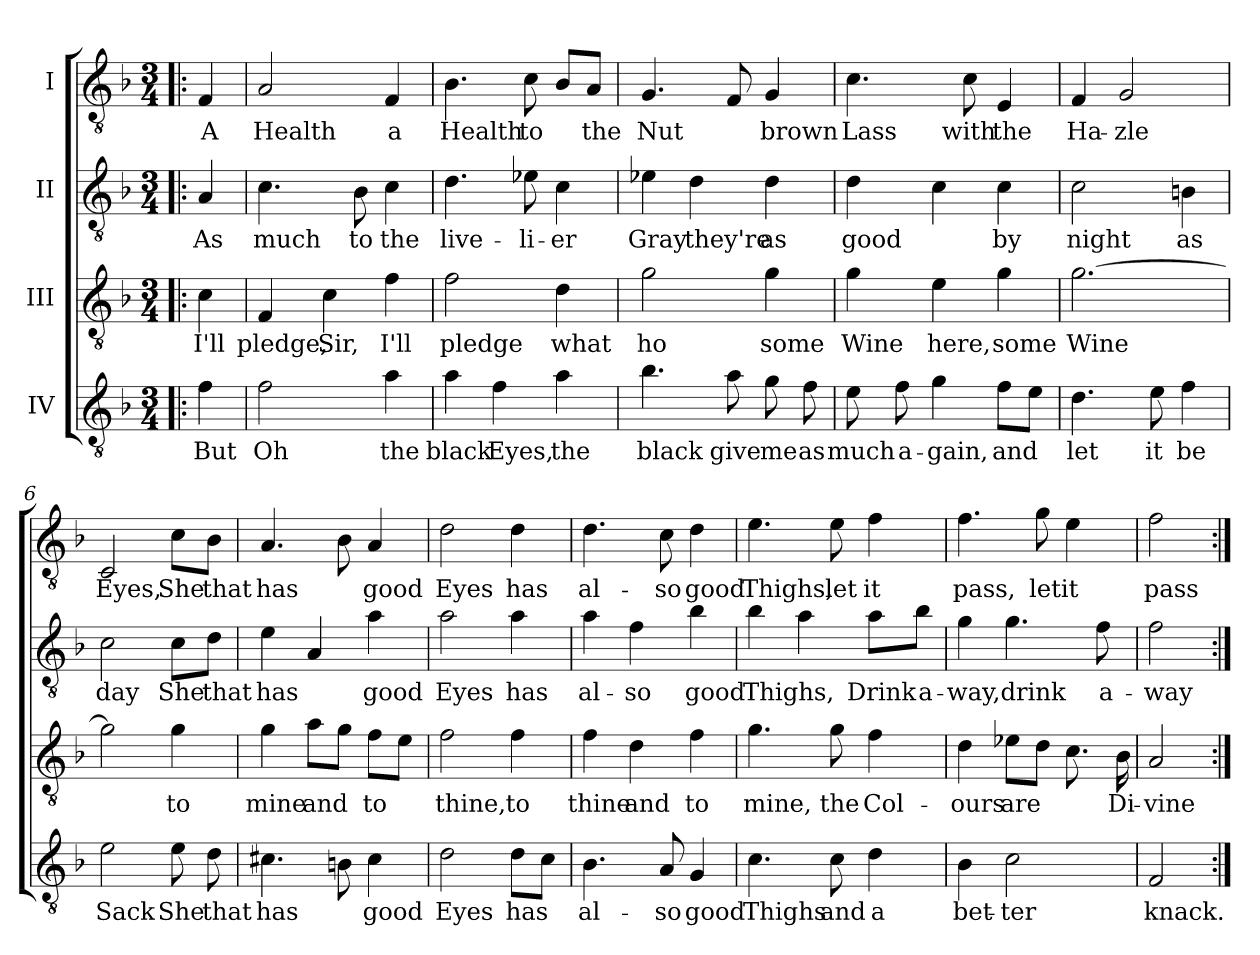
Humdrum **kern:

**kern	**text	**kern	**text	**kern	**text	**kern	**text
*part4	*part4	*part3	*part3	*part2	*part2	*part1	*part1
*staff4	*staff4	*staff3	*staff3	*staff2	*staff2	*staff1	*staff1
*I"IV	*	*I"III	*	*I"II	*	*I"I	*
*clefGv2	*	*clefGv2	*	*clefGv2	*	*clefGv2	*
*k[b-]	*	*k[b-]	*	*k[b-]	*	*k[b-]	*
*M3/4	*	*M3/4	*	*M3/4	*	*M3/4	*
=!|:	=!|:	=!|:	=!|:	=!|:	=!|:	=!|:	=!|:
4f\	But	4c\	I'll	4A/	As	4F/	A
=1	=1	=1	=1	=1	=1	=1	=1
2f\	Oh	4F/	pledge,	4.c\	much	2A/	Health
.	.	4c\	Sir,	.	.	.	.
.	.	.	.	8B-\	to	.	.
4a\	the	4f\	I'll	4c\	the	4F/	a
=2	=2	=2	=2	=2	=2	=2	=2
4a\	black	2f\	pledge	4.d\	live-	4.B-\	Health
4f\	Eyes,	.	.	.	.	.	.
.	.	.	.	8e-X\	-li-	8c\	to
4a\	the	4d\	what	4c\	-er	8B-/L	.
.	.	.	.	.	.	8A/J	the
=3	=3	=3	=3	=3	=3	=3	=3
4.b-\	black	2g\	ho	4e-X\	Gray	4.G/	Nut
.	.	.	.	4d\	they're	.	.
8a\	give	.	.	.	.	8F/	.
8g\	me	4g\	some	4d\	as	4G/	brown
8f\	as	.	.	.	.	.	.
!!LO:LB:g=z
=4	=4	=4	=4	=4	=4	=4	=4
8e\	much	4g\	Wine	4d\	good	4.c\	Lass
8f\	a-	.	.	.	.	.	.
4g\	-gain,	4e\	here,	4c\	.	.	.
.	.	.	.	.	.	8c\	with
8f\L	and	4g\	some	4c\	by	4E/	the
8e\J	.	.	.	.	.	.	.
=5	=5	=5	=5	=5	=5	=5	=5
4.d\	let	[2.g\	Wine	2c\	night	4F/	Ha-
.	.	.	.	.	.	2G/	-zle
8e\	it	.	.	.	.	.	.
4f\	be	.	.	4Bn\	as	.	.
=6	=6	=6	=6	=6	=6	=6	=6
2e\	Sack	2g\]	.	2c\	day	2C/	Eyes,
8e\	She	4g\	to	8c\L	She	8c\L	She
8d\	that	.	.	8d\J	that	8B-\J	that
=7	=7	=7	=7	=7	=7	=7	=7
4.c#X\	has	4g\	mine	4e\	has	4.A/	has
.	.	8a\L	and	4A/	.	.	.
8Bn\	.	8g\J	.	.	.	8B-\	.
4c#\	good	8f\L	to	4a\	good	4A/	good
.	.	8e\J	.	.	.	.	.
=8	=8	=8	=8	=8	=8	=8	=8
2d\	Eyes	2f\	thine,	2a\	Eyes	2d\	Eyes
8d\L	has	4f\	to	4a\	has	4d\	has
8c\J	.	.	.	.	.	.	.
!!LO:LB:g=z
=9	=9	=9	=9	=9	=9	=9	=9
4.B-\	al-	4f\	thine	4a\	al-	4.d\	al-
.	.	4d\	and	4f\	-so	.	.
8A/	-so	.	.	.	.	8c\	-so
4G/	good	4f\	to	4b-\	good	4d\	good
=10	=10	=10	=10	=10	=10	=10	=10
4.c\	Thighs	4.g\	mine,	4b-\	Thighs,	4.e\	Thighs,
.	.	.	.	4a\	.	.	.
8c\	and	8g\	the	.	.	8e\	let
4d\	a	4f\	Col-	8a\L	Drink	4f\	it
.	.	.	.	8b-\J	a-	.	.
=11	=11	=11	=11	=11	=11	=11	=11
4B-\	bet-	4d\	-ours	4g\	-way,	4.f\	pass,
2c\	-ter	8e-X\L	are	4.g\	drink	.	.
.	.	8d\J	.	.	.	8g\	let
.	.	8.c\	.	.	.	4e\	it
.	.	.	.	8f\	a-	.	.
.	.	16B-\	Di-	.	.	.	.
=12	=12	=12	=12	=12	=12	=12	=12
2F/	knack.	2A/	-vine	2f\	-way	2f\	pass
=:|!	=:|!	=:|!	=:|!	=:|!	=:|!	=:|!	=:|!
*-	*-	*-	*-	*-	*-	*-	*-
